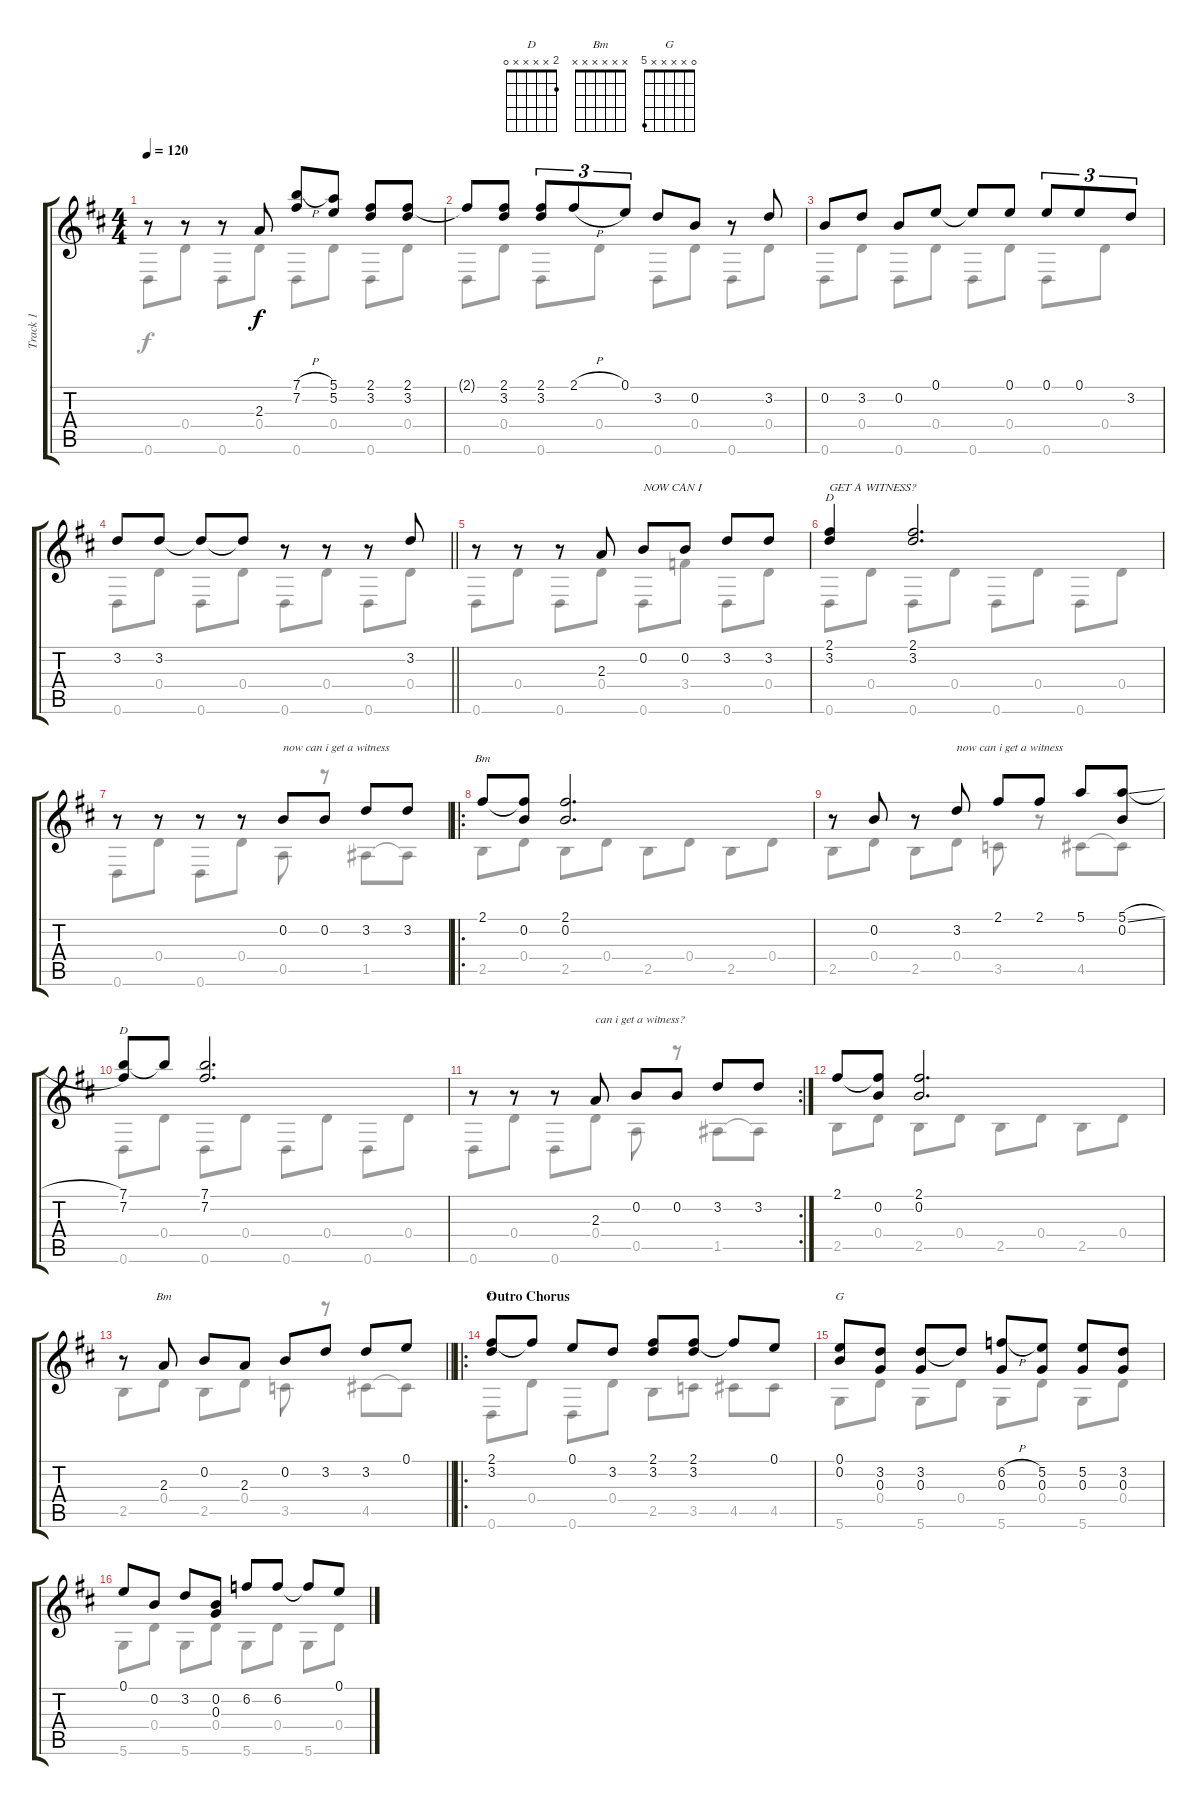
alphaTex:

\track ("Track 1" "Track 1") {instrument acousticguitarsteel}
\staff {score tabs}
\tuning (E4 B3 G3 D3 A2 D2) {hide}
\chord ("D" x x x x x x)
\chord ("Bm" 2 x x x 2 x) {barre 2}
\chord ("D" 7 x x x x 0) {firstfret 7}
\chord ("Bm" x x x x x x)
\chord ("D" 2 x x x x 0)
\chord ("G" 0 x x x x 5)
\voice
\ts (4 4)
\tempo 120
\clef g2
\ks d
r.8{dy f} r.8 r.8 2.3.8 (7.1{h} 7.2).8 (5.1 5.2).8 (2.1 3.2).8 (2.1 3.2).8 |
2.1{t}.8 (2.1 3.2).8 (2.1 3.2).8{tu (3 2)} 2.1{h}.8{tu (3 2)} 0.1.8{tu (3 2)} 3.2.8 0.2.8 r.8 3.2.8 |
0.2.8 3.2.8 0.2.8 0.1.8 0.1{t}.8 0.1.8 0.1.8{tu (3 2)} 0.1.8{tu (3 2)} 3.2.8{tu (3 2)} |
\barLineRight lightlight
3.2.8 3.2.8 3.2{t}.8 3.2{t}.8 r.8 r.8 r.8 3.2.8 |
r.8 r.8 r.8 2.3.8 0.2.8{txt "NOW CAN I"} 0.2.8 3.2.8 3.2.8 |
(2.1 3.2).4{ch "D" txt "GET A WITNESS?"} (2.1 3.2).2{d} |
r.8 r.8 r.8 r.8 0.2.8{txt "now can i get a witness"} 0.2.8 3.2.8 3.2.8 |
\ro
2.1.8{ch "Bm"} (2.1{t} 0.2).8 (2.1 0.2).2{d} |
r.8 0.2.8 r.8 3.2.8{txt "now can i get a witness"} 2.1.8 2.1.8 5.1.8 (5.1{sl} 0.2).8 |
(7.1 7.2).8{ch "D"} 7.1{t}.8 (7.1 7.2).2{d} |
\rc 2
r.8 r.8 r.8 2.3.8{txt "can i get a witness?"} 0.2.8 0.2.8 3.2.8 3.2.8 |
2.1.8 (2.1{t} 0.2).8 (2.1 0.2).2{d} |
\barLineRight lightlight
r.8 2.3.8{ch "Bm"} 0.2.8 2.3.8 0.2.8 3.2.8 3.2.8 0.1.8 |
\ro
\section ("" "Outro Chorus")
(2.1 3.2).8{ch "D"} 2.1{t}.8 0.1.8 3.2.8 (2.1 3.2).8 (2.1 3.2).8 2.1{t}.8 0.1.8 |
(0.1 0.2).8{ch "G"} (3.2 0.3).8 (3.2 0.3).8 3.2{t}.8 (6.2{h} 0.3).8 (5.2 0.3).8 (5.2 0.3).8 (3.2 0.3).8 |
0.1.8 0.2.8 3.2.8 (0.2 0.3).8 6.2.8 6.2.8 6.2{t}.8 0.1.8
\voice
\clef g2
\ottava regular
\simile none
\ks d
0.6.8{dy f} 0.4.8 0.6.8 0.4.8 0.6.8 0.4.8 0.6.8 0.4.8 |
0.6.8 0.4.8 0.6.8 0.4.8 0.6.8 0.4.8 0.6.8 0.4.8 |
0.6.8 0.4.8 0.6.8 0.4.8 0.6.8 0.4.8 0.6.8 0.4.8 |
\barLineRight lightlight
0.6.8 0.4.8 0.6.8 0.4.8 0.6.8 0.4.8 0.6.8 0.4.8 |
0.6.8 0.4.8 0.6.8 0.4.8 0.6.8 3.4.8 0.6.8 0.4.8 |
0.6.8 0.4.8 0.6.8 0.4.8 0.6.8 0.4.8 0.6.8 0.4.8 |
0.6.8 0.4.8 0.6.8 0.4.8 0.5.8 r.8 1.5.8 1.5{t}.8 |
2.5.8 0.4.8 2.5.8 0.4.8 2.5.8 0.4.8 2.5.8 0.4.8 |
2.5.8 0.4.8 2.5.8 0.4.8 3.5.8 r.8 4.5.8 4.5{t}.8 |
0.6.8 0.4.8 0.6.8 0.4.8 0.6.8 0.4.8 0.6.8 0.4.8 |
0.6.8 0.4.8 0.6.8 0.4.8 0.5.8 r.8 1.5.8 1.5{t}.8 |
2.5.8 0.4.8 2.5.8 0.4.8 2.5.8 0.4.8 2.5.8 0.4.8 |
\barLineRight lightlight
2.5.8 0.4.8 2.5.8 0.4.8 3.5.8 r.8 4.5.8 4.5{t}.8 |
0.6.8 0.4.8 0.6.8 0.4.8 2.5.8 3.5.8 4.5.8 4.5.8 |
5.6.8 0.4.8 5.6.8 0.4.8 5.6.8 0.4.8 5.6.8 0.4.8 |
5.6.8 0.4.8 5.6.8 0.4.8 5.6.8 0.4.8 5.6.8 0.4.8
